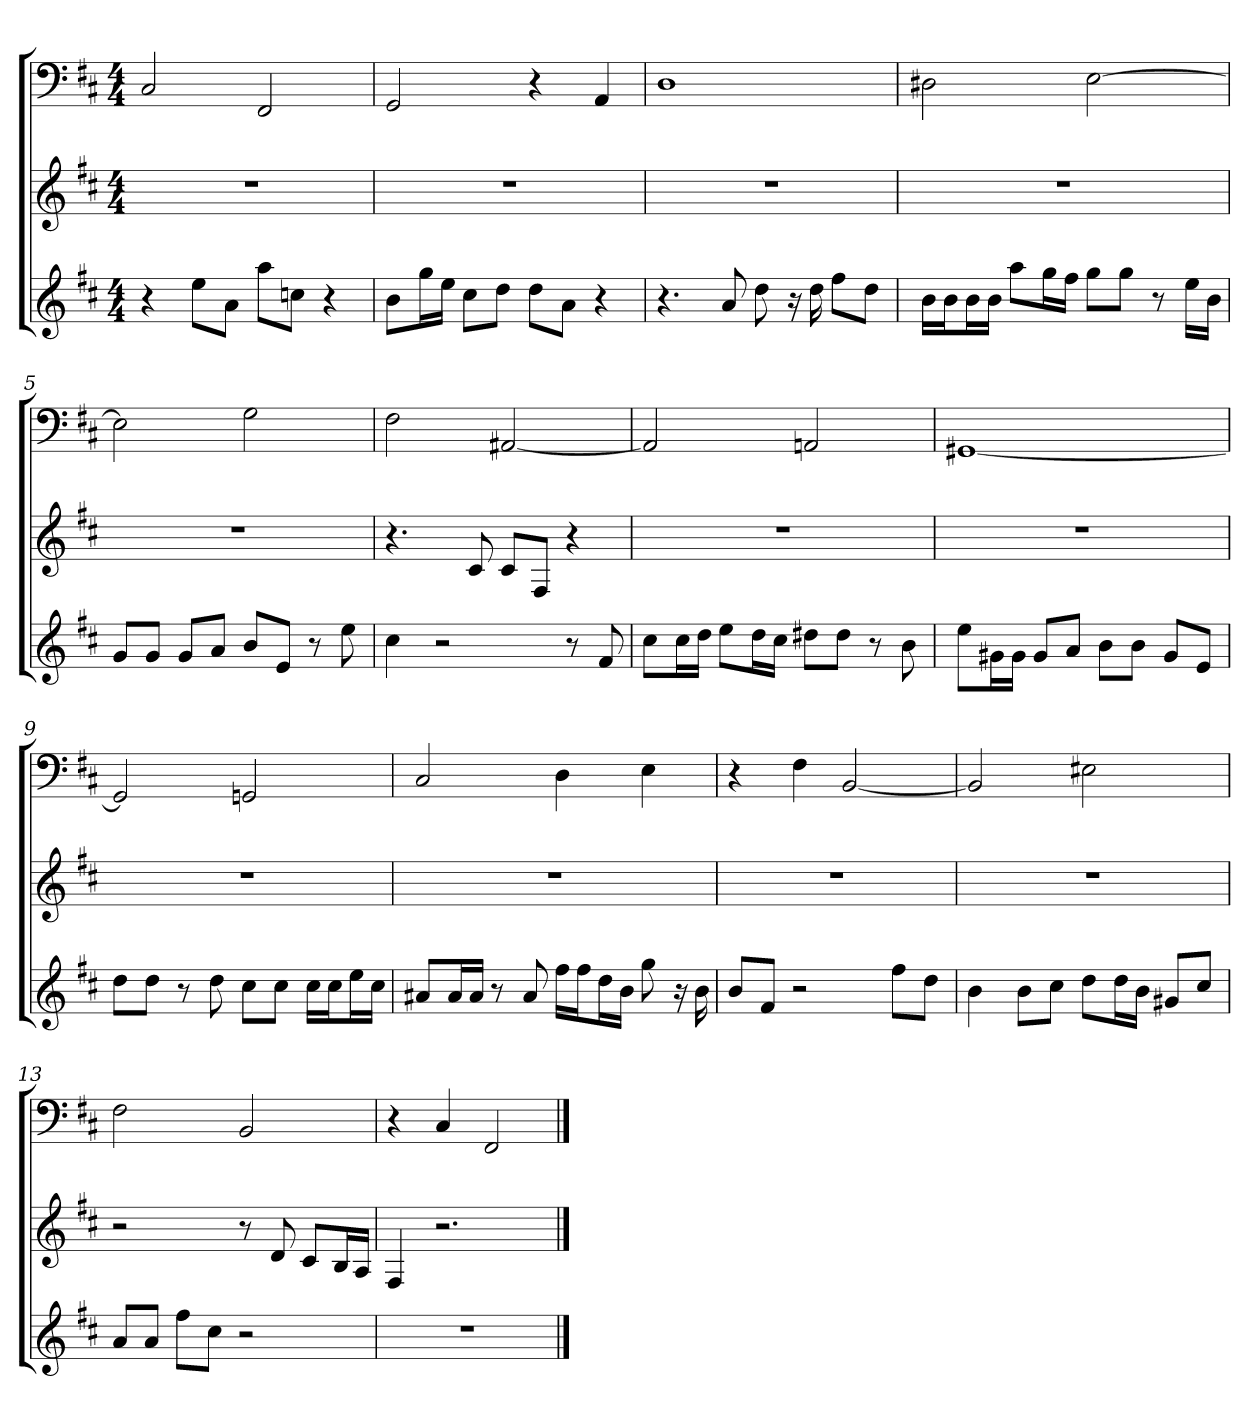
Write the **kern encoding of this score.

**kern	**kern	**kern
*part3	*part2	*part1
*staff3	*staff2	*staff1
*clefG2	*clefG2	*clefF4
*k[f#c#]	*k[f#c#]	*k[f#c#]
*b:	*b:	*b:
*M4/4	*M4/4	*M4/4
=1	=1	=1
4r	1r	2C#
8ee\L	.	.
8a\J	.	.
8aa\L	.	2FF#
8ccn\J	.	.
4r	.	.
=2	=2	=2
8b\L	1r	2GG
16gg\L	.	.
16ee\JJ	.	.
8cc#\L	.	.
8dd\J	.	.
8dd\L	.	4r
8a\J	.	.
4r	.	4AA
=3	=3	=3
4.r	1r	1D
8a	.	.
8dd	.	.
16r	.	.
16dd	.	.
8ff#\L	.	.
8dd\J	.	.
=4	=4	=4
16b\LL	1r	2D#X
16b\J	.	.
16b\L	.	.
16b\JJ	.	.
8aa\L	.	.
16gg\L	.	.
16ff#\JJ	.	.
8gg\L	.	[2E
8gg\J	.	.
8r	.	.
16ee\LL	.	.
16b\JJ	.	.
=5	=5	=5
8g/L	1r	2E]
8g/J	.	.
8g/L	.	.
8a/J	.	.
8b/L	.	2G
8e/J	.	.
8r	.	.
8ee	.	.
=6	=6	=6
4cc#	4.r	2F#
2r	.	.
.	8c#	.
.	8c#/L	[2AA#X
.	8F#/J	.
8r	4r	.
8f#	.	.
=7	=7	=7
8cc#\L	1r	2AA#]
16cc#\L	.	.
16dd\JJ	.	.
8ee\L	.	.
16dd\L	.	.
16cc#\JJ	.	.
8dd#X\L	.	2AAn
8dd#\J	.	.
8r	.	.
8b	.	.
=8	=8	=8
8ee\L	1r	[1GG#X
16g#X\L	.	.
16g#\JJ	.	.
8g#/L	.	.
8a/J	.	.
8b\L	.	.
8b\J	.	.
8g#/L	.	.
8e/J	.	.
=9	=9	=9
8dd\L	1r	2GG#]
8dd\J	.	.
8r	.	.
8dd	.	.
8cc#\L	.	2GGn
8cc#\J	.	.
16cc#\LL	.	.
16cc#\J	.	.
16ee\L	.	.
16cc#\JJ	.	.
=10	=10	=10
8a#X/L	1r	2C#
16a#/L	.	.
16a#/JJ	.	.
8r	.	.
8a#	.	.
16ff#\LL	.	4D
16ff#\J	.	.
16dd\L	.	.
16b\JJ	.	.
8gg	.	4E
16r	.	.
16b	.	.
=11	=11	=11
8b/L	1r	4r
8f#/J	.	.
2r	.	4F#
.	.	[2BB
8ff#\L	.	.
8dd\J	.	.
=12	=12	=12
4b	1r	2BB]
8b\L	.	.
8cc#\J	.	.
8dd\L	.	2E#X
16dd\L	.	.
16b\JJ	.	.
8g#X/L	.	.
8cc#/J	.	.
=13	=13	=13
8a/L	2r	2F#
8a/J	.	.
8ff#\L	.	.
8cc#\J	.	.
2r	8r	2BB
.	8d	.
.	8c#/L	.
.	16B/L	.
.	16A/JJ	.
=14	=14	=14
1r	4F#	4r
.	2.r	4C#
.	.	2FF#
==	==	==
*-	*-	*-
